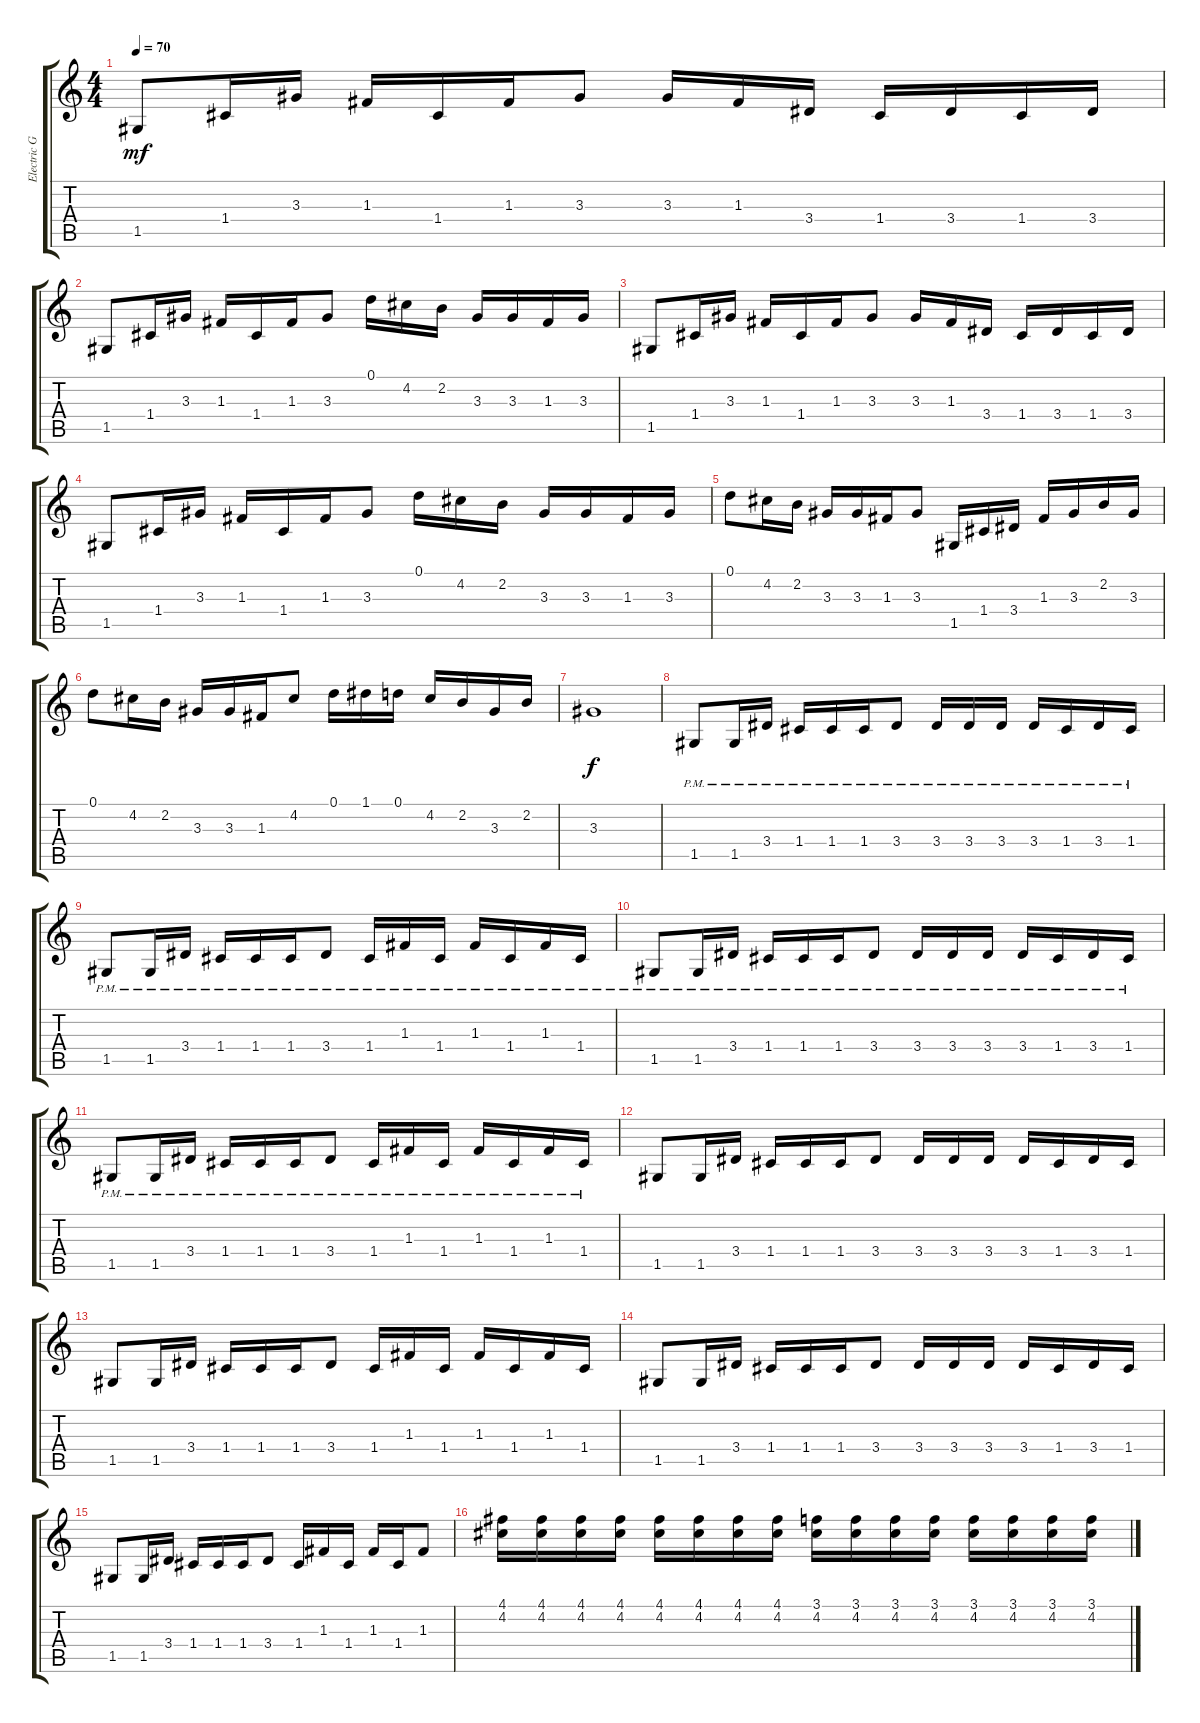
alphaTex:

\track ("Electric Guitar" "Electric G") {instrument overdrivenguitar}
\staff {score tabs}
\tuning (D4 A3 F3 C3 G2 C2) {hide}
\ts (4 4)
\tempo 70
\clef g2
\ks c
1.5.8{dy mf instrument overdrivenguitar} 1.4.16 3.3.16 1.3.16 1.4.16 1.3.16 3.3.8 3.3.16 1.3.16 3.4.16 1.4.16 3.4.16 1.4.16 3.4.16 |
1.5.8 1.4.16 3.3.16 1.3.16 1.4.16 1.3.16 3.3.8 0.1.16 4.2.16 2.2.16 3.3.16 3.3.16 1.3.16 3.3.16 |
1.5.8 1.4.16 3.3.16 1.3.16 1.4.16 1.3.16 3.3.8 3.3.16 1.3.16 3.4.16 1.4.16 3.4.16 1.4.16 3.4.16 |
1.5.8 1.4.16 3.3.16 1.3.16 1.4.16 1.3.16 3.3.8 0.1.16 4.2.16 2.2.16 3.3.16 3.3.16 1.3.16 3.3.16 |
0.1.8 4.2.16 2.2.16 3.3.16 3.3.16 1.3.16 3.3.8 1.5.16 1.4.16 3.4.16 1.3.16 3.3.16 2.2.16 3.3.16 |
0.1.8 4.2.16 2.2.16 3.3.16 3.3.16 1.3.16 4.2.8 0.1.16 1.1.16 0.1.16 4.2.16 2.2.16 3.3.16 2.2.16 |
3.3.1{dy f} |
1.5{pm}.8 1.5{pm}.16 3.4{pm}.16 1.4{pm}.16 1.4{pm}.16 1.4{pm}.16 3.4{pm}.8 3.4{pm}.16 3.4{pm}.16 3.4{pm}.16 3.4{pm}.16 1.4{pm}.16 3.4{pm}.16 1.4{pm}.16 |
1.5{pm}.8 1.5{pm}.16 3.4{pm}.16 1.4{pm}.16 1.4{pm}.16 1.4{pm}.16 3.4{pm}.8 1.4{pm}.16 1.3{pm}.16 1.4{pm}.16 1.3{pm}.16 1.4{pm}.16 1.3{pm}.16 1.4{pm}.16 |
1.5{pm}.8 1.5{pm}.16 3.4{pm}.16 1.4{pm}.16 1.4{pm}.16 1.4{pm}.16 3.4{pm}.8 3.4{pm}.16 3.4{pm}.16 3.4{pm}.16 3.4{pm}.16 1.4{pm}.16 3.4{pm}.16 1.4{pm}.16 |
1.5{pm}.8 1.5{pm}.16 3.4{pm}.16 1.4{pm}.16 1.4{pm}.16 1.4{pm}.16 3.4{pm}.8 1.4{pm}.16 1.3{pm}.16 1.4{pm}.16 1.3{pm}.16 1.4{pm}.16 1.3{pm}.16 1.4{pm}.16 |
1.5.8 1.5.16 3.4.16 1.4.16 1.4.16 1.4.16 3.4.8 3.4.16 3.4.16 3.4.16 3.4.16 1.4.16 3.4.16 1.4.16 |
1.5.8 1.5.16 3.4.16 1.4.16 1.4.16 1.4.16 3.4.8 1.4.16 1.3.16 1.4.16 1.3.16 1.4.16 1.3.16 1.4.16 |
1.5.8 1.5.16 3.4.16 1.4.16 1.4.16 1.4.16 3.4.8 3.4.16 3.4.16 3.4.16 3.4.16 1.4.16 3.4.16 1.4.16 |
1.5.8 1.5.16 3.4.16 1.4.16 1.4.16 1.4.16 3.4.8 1.4.16 1.3.16 1.4.16 1.3.16 1.4.16 1.3.8 |
(4.1 4.2).16 (4.1 4.2).16 (4.1 4.2).16 (4.1 4.2).16 (4.1 4.2).16 (4.1 4.2).16 (4.1 4.2).16 (4.1 4.2).16 (3.1 4.2).16 (3.1 4.2).16 (3.1 4.2).16 (3.1 4.2).16 (3.1 4.2).16 (3.1 4.2).16 (3.1 4.2).16 (3.1 4.2).16
